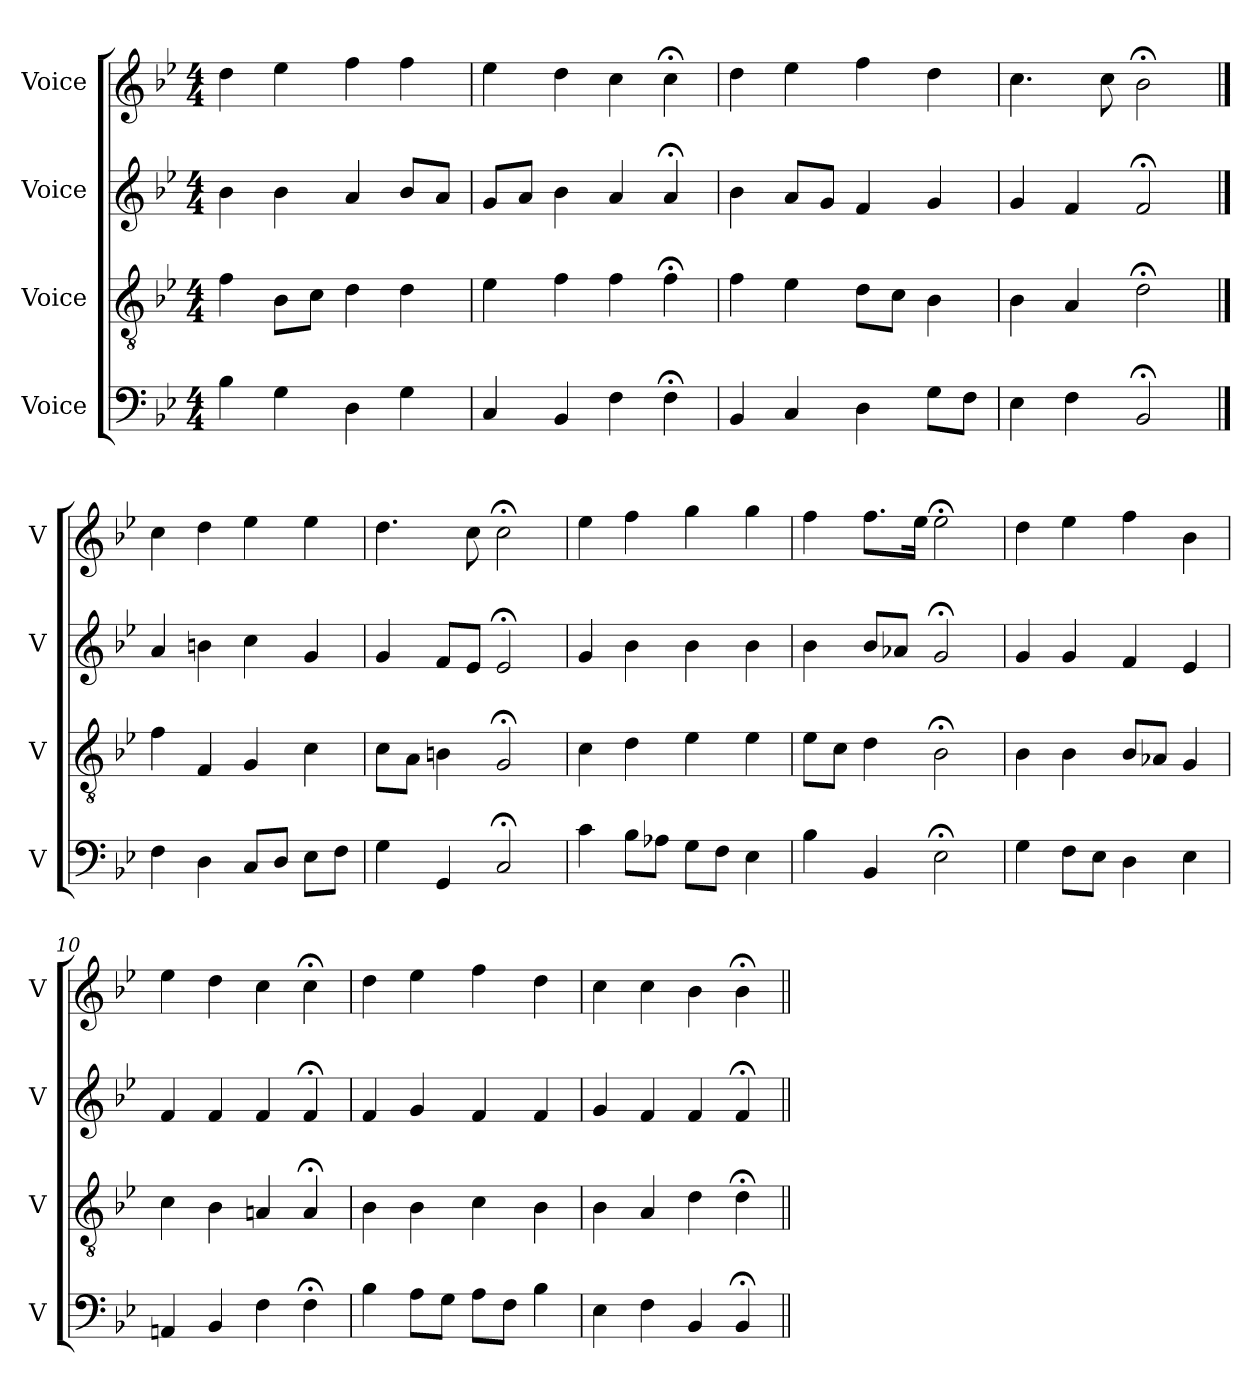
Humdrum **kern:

**kern	**kern	**kern	**kern
*part4	*part3	*part2	*part1
*staff4	*staff3	*staff2	*staff1
*I"Voice	*I"Voice	*I"Voice	*I"Voice
*I'V	*I'V	*I'V	*I'V
*clefF4	*clefGv2	*clefG2	*clefG2
*k[b-e-]	*k[b-e-]	*k[b-e-]	*k[b-e-]
*M4/4	*M4/4	*M4/4	*M4/4
*MM100	*MM100	*MM100	*MM100
=1	=1	=1	=1
4B-\	4f\	4b-\	4dd\
4G\	8B-\L	4b-\	4ee-\
.	8c\J	.	.
4D\	4d\	4a/	4ff\
4G\	4d\	8b-/L	4ff\
.	.	8a/J	.
=2	=2	=2	=2
4C/	4e-\	8g/L	4ee-\
.	.	8a/J	.
4BB-/	4f\	4b-\	4dd\
4F\	4f\	4a/	4cc\
4F;\	4f;\	4a;/	4cc;\
=3	=3	=3	=3
4BB-/	4f\	4b-\	4dd\
4C/	4e-\	8a/L	4ee-\
.	.	8g/J	.
4D\	8d\L	4f/	4ff\
.	8c\J	.	.
8G\L	4B-\	4g/	4dd\
8F\J	.	.	.
=4	=4	=4	=4
4E-\	4B-\	4g/	4.cc\
4F\	4A/	4f/	.
.	.	.	8cc\
2BB-;/	2d;\	2f;/	2b-;\
!!LO:LB:g=z
==5	==5	==5	==5
4F\	4f\	4a/	4cc\
4D\	4F/	4bn\	4dd\
8C/L	4G/	4cc\	4ee-\
8D/J	.	.	.
8E-\L	4c\	4g/	4ee-\
8F\J	.	.	.
=6	=6	=6	=6
4G\	8c\L	4g/	4.dd\
.	8A\J	.	.
4GG/	4Bn\	8f/L	.
.	.	8e-/J	8cc\
2C;/	2G;/	2e-;/	2cc;\
=7	=7	=7	=7
4c\	4c\	4g/	4ee-\
8B-\L	4d\	4b-\	4ff\
8A-X\J	.	.	.
8G\L	4e-\	4b-\	4gg\
8F\J	.	.	.
4E-\	4e-\	4b-\	4gg\
=8	=8	=8	=8
4B-\	8e-\L	4b-\	4ff\
.	8c\J	.	.
4BB-/	4d\	8b-/L	8.ff\L
.	.	8a-X/J	.
.	.	.	16ee-\Jk
2E-;\	2B-;\	2g;/	2ee-;\
=9	=9	=9	=9
4G\	4B-\	4g/	4dd\
8F\L	4B-\	4g/	4ee-\
8E-\J	.	.	.
4D\	8B-/L	4f/	4ff\
.	8A-X/J	.	.
4E-\	4G/	4e-/	4b-\
!!LO:LB:g=z
=10	=10	=10	=10
4AAn/	4c\	4f/	4ee-\
4BB-/	4B-\	4f/	4dd\
4F\	4An/	4f/	4cc\
4F;\	4A;/	4f;/	4cc;\
=11	=11	=11	=11
4B-\	4B-\	4f/	4dd\
8A\L	4B-\	4g/	4ee-\
8G\J	.	.	.
8A\L	4c\	4f/	4ff\
8F\J	.	.	.
4B-\	4B-\	4f/	4dd\
=12	=12	=12	=12
4E-\	4B-\	4g/	4cc\
4F\	4A/	4f/	4cc\
4BB-/	4d\	4f/	4b-\
4BB-;/	4d;\	4f;/	4b-;\
=||	=||	=||	=||
*-	*-	*-	*-
